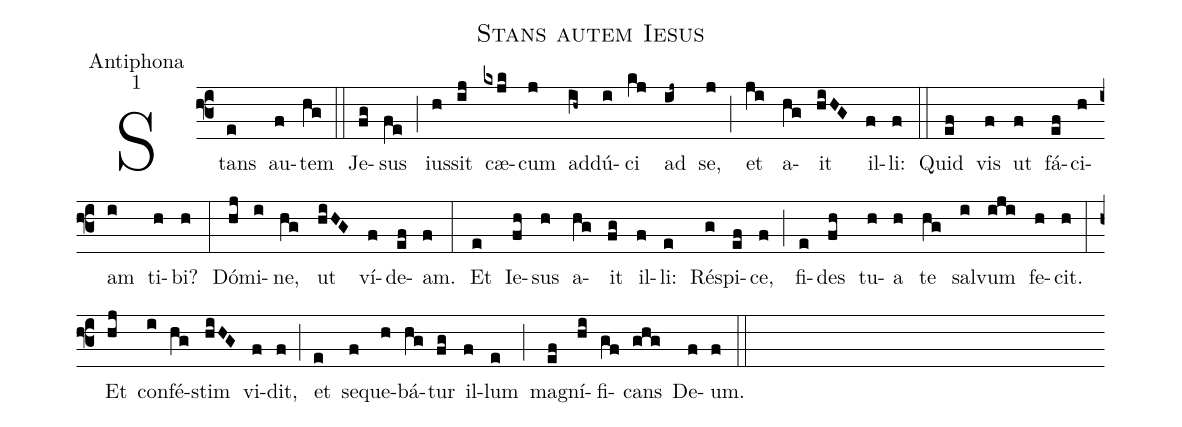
name:Stans autem Iesus;
office-part:Antiphona;
mode:1;
%%
(f3) Stans(e) au(f)tem(hg) (::)
Je(fg)sus(fe) (;) ius(h)sit(ij) cæ(kxjk)cum(j) ad(ih~)dú(i)ci(kj) ad(ij~) se,(j) (;) et(ji) a(hg)it(hiHG) il(f)li:(f) (::)
Quid(ef) vis(f) ut(f) fá(ef)ci(h)am(i) ti(h)bi?(h) (:)
Dó(hj)mi(i)ne,(hg) ut(hiHG) ví(f)de(ef)am.(f) (:)
Et(e) Ie(fh)sus(h) a(hg)it(fg) il(f)li:(e) Ré(g)spi(ef)ce,(f) (;) fi(e)des(fh) tu(h)a(h) te(hg) sal(i)vum(iji) fe(h)cit.(h) (:)
Et(hj) con(i)fé(hg)stim(hiHG) vi(f)dit,(f) (;) et(e) se(f)que(h)bá(hg)tur(fg) il(f)lum(e) (;) ma(ef)gní(hi)fi(gf)cans(ghg) De(f)um.(f) (::)
